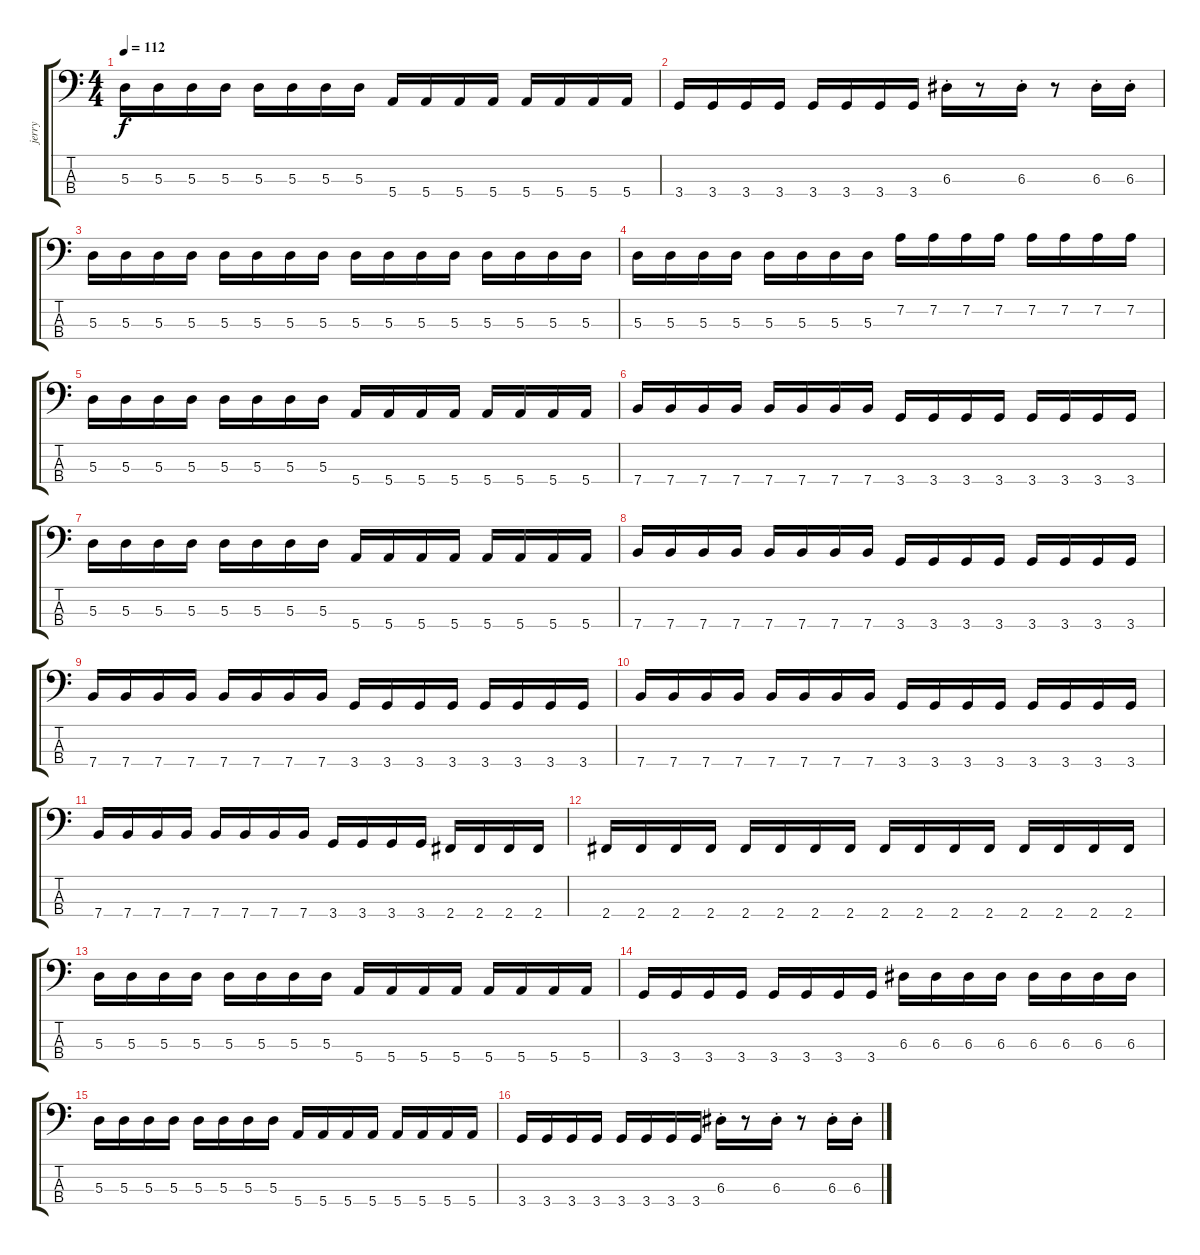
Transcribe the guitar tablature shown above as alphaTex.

\track ("jerry" "jerry") {instrument electricbasspick}
\staff {score tabs}
\tuning (G2 D2 A1 E1) {hide}
\ts (4 4)
\tempo 112
\clef f4
\ks c
5.3.16{dy f} 5.3.16 5.3.16 5.3.16 5.3.16 5.3.16 5.3.16 5.3.16 5.4.16 5.4.16 5.4.16 5.4.16 5.4.16 5.4.16 5.4.16 5.4.16 |
3.4.16 3.4.16 3.4.16 3.4.16 3.4.16 3.4.16 3.4.16 3.4.16 6.3{st}.16 r.8 6.3{st}.16 r.8 6.3{st}.16 6.3{st}.16 |
5.3.16 5.3.16 5.3.16 5.3.16 5.3.16 5.3.16 5.3.16 5.3.16 5.3.16 5.3.16 5.3.16 5.3.16 5.3.16 5.3.16 5.3.16 5.3.16 |
5.3.16 5.3.16 5.3.16 5.3.16 5.3.16 5.3.16 5.3.16 5.3.16 7.2.16 7.2.16 7.2.16 7.2.16 7.2.16 7.2.16 7.2.16 7.2.16 |
5.3.16 5.3.16 5.3.16 5.3.16 5.3.16 5.3.16 5.3.16 5.3.16 5.4.16 5.4.16 5.4.16 5.4.16 5.4.16 5.4.16 5.4.16 5.4.16 |
7.4.16 7.4.16 7.4.16 7.4.16 7.4.16 7.4.16 7.4.16 7.4.16 3.4.16 3.4.16 3.4.16 3.4.16 3.4.16 3.4.16 3.4.16 3.4.16 |
5.3.16 5.3.16 5.3.16 5.3.16 5.3.16 5.3.16 5.3.16 5.3.16 5.4.16 5.4.16 5.4.16 5.4.16 5.4.16 5.4.16 5.4.16 5.4.16 |
7.4.16 7.4.16 7.4.16 7.4.16 7.4.16 7.4.16 7.4.16 7.4.16 3.4.16 3.4.16 3.4.16 3.4.16 3.4.16 3.4.16 3.4.16 3.4.16 |
7.4.16 7.4.16 7.4.16 7.4.16 7.4.16 7.4.16 7.4.16 7.4.16 3.4.16 3.4.16 3.4.16 3.4.16 3.4.16 3.4.16 3.4.16 3.4.16 |
7.4.16 7.4.16 7.4.16 7.4.16 7.4.16 7.4.16 7.4.16 7.4.16 3.4.16 3.4.16 3.4.16 3.4.16 3.4.16 3.4.16 3.4.16 3.4.16 |
7.4.16 7.4.16 7.4.16 7.4.16 7.4.16 7.4.16 7.4.16 7.4.16 3.4.16 3.4.16 3.4.16 3.4.16 2.4.16 2.4.16 2.4.16 2.4.16 |
2.4.16 2.4.16 2.4.16 2.4.16 2.4.16 2.4.16 2.4.16 2.4.16 2.4.16 2.4.16 2.4.16 2.4.16 2.4.16 2.4.16 2.4.16 2.4.16 |
5.3.16 5.3.16 5.3.16 5.3.16 5.3.16 5.3.16 5.3.16 5.3.16 5.4.16 5.4.16 5.4.16 5.4.16 5.4.16 5.4.16 5.4.16 5.4.16 |
3.4.16 3.4.16 3.4.16 3.4.16 3.4.16 3.4.16 3.4.16 3.4.16 6.3.16 6.3.16 6.3.16 6.3.16 6.3.16 6.3.16 6.3.16 6.3.16 |
5.3.16 5.3.16 5.3.16 5.3.16 5.3.16 5.3.16 5.3.16 5.3.16 5.4.16 5.4.16 5.4.16 5.4.16 5.4.16 5.4.16 5.4.16 5.4.16 |
3.4.16 3.4.16 3.4.16 3.4.16 3.4.16 3.4.16 3.4.16 3.4.16 6.3{st}.16 r.8 6.3{st}.16 r.8 6.3{st}.16 6.3{st}.16
